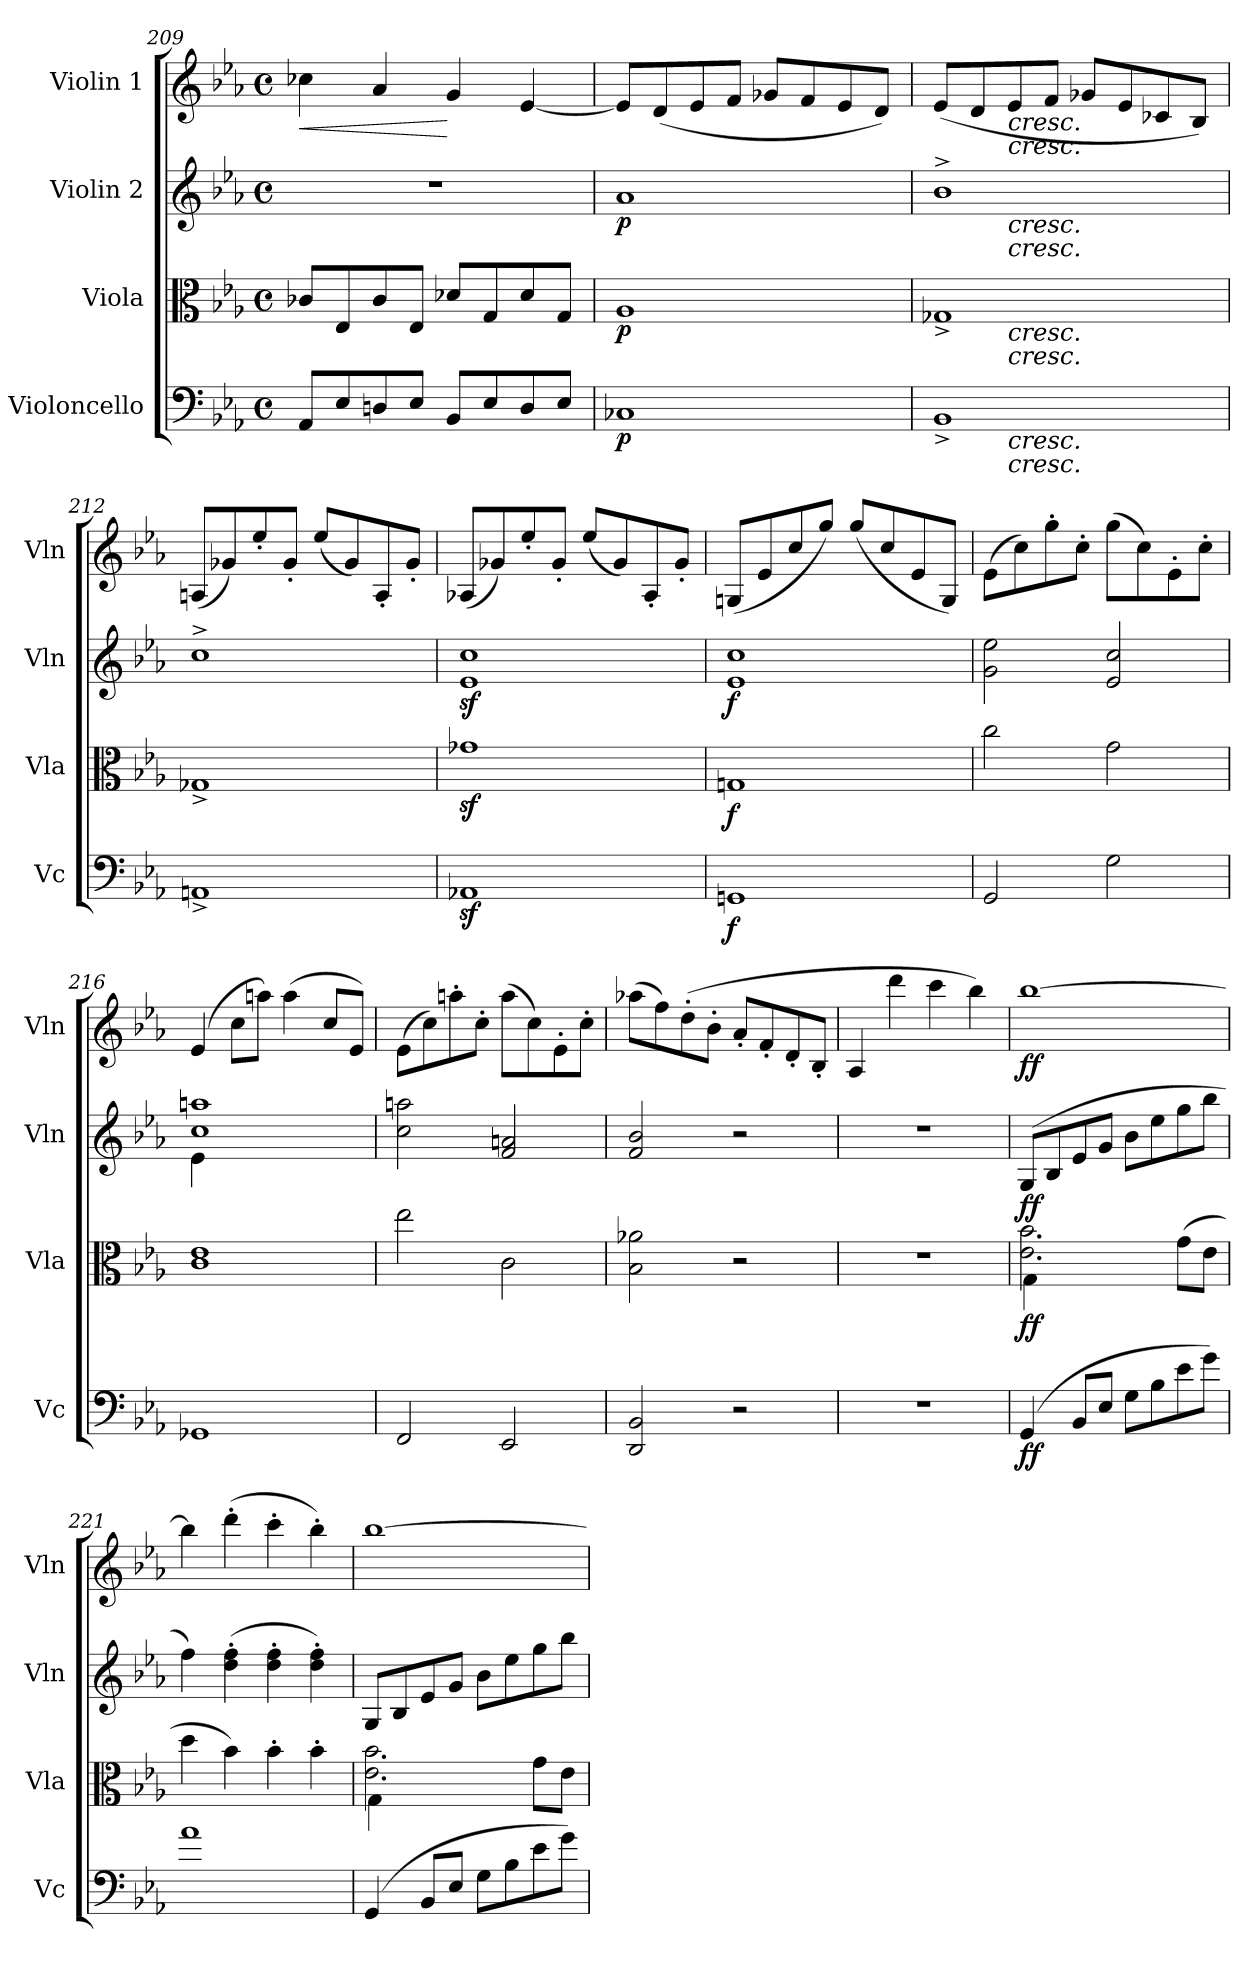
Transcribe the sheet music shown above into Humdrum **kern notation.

**kern	**dynam	**kern	**dynam	**kern	**dynam	**kern	**dynam
*part4	*part4	*part3	*part3	*part2	*part2	*part1	*part1
*staff4	*staff4	*staff3	*staff3	*staff2	*staff2	*staff1	*staff1
*I"Violoncello	*	*I"Viola	*	*I"Violin 2	*	*I"Violin 1	*
*I'Vc	*	*I'Vla	*	*I'Vln	*	*I'Vln	*
*clefF4	*	*clefC3	*	*clefG2	*	*clefG2	*
*k[b-e-a-]	*	*k[b-e-a-]	*	*k[b-e-a-]	*	*k[b-e-a-]	*
*M4/4	*	*M4/4	*	*M4/4	*	*M4/4	*
*met(c)	*	*met(c)	*	*met(c)	*	*met(c)	*
=209	=209	=209	=209	=209	=209	=209	=209
!	!	!	!	!	!	!	!LO:HP:b
8AA-/L	.	8c-X/L	.	1r	.	4cc-X\	<
8E-/	.	8E-/	.	.	.	.	.
8Dn/	.	8c-/	.	.	.	4a-/	.
8E-/J	.	8E-/J	.	.	.	.	.
8BB-/L	.	8d-X/L	.	.	.	4g/	[
8E-/	.	8G/	.	.	.	.	.
8D/	.	8d-/	.	.	.	[4e-/	.
8E-/J	.	8G/J	.	.	.	.	.
=210	=210	=210	=210	=210	=210	=210	=210
!	!LO:DY:b	!	!LO:DY:b	!	!LO:DY:b	!	!
1C-X	p	1A-	p	1a-	p	8e-/L]	.
.	.	.	.	.	.	(8d/	.
.	.	.	.	.	.	8e-/	.
.	.	.	.	.	.	8f/J	.
.	.	.	.	.	.	8g-X/L	.
.	.	.	.	.	.	8f/	.
.	.	.	.	.	.	8e-/	.
.	.	.	.	.	.	8d/J)	.
!!LO:LB:g=z
=211	=211	=211	=211	=211	=211	=211	=211
*^	*	*^	*	*^	*	*	*
1BB-^	4ryy	.	1G-X^	4ryy	.	1b-^	4ryy	.	(8e-/L	.
.	.	.	.	.	.	.	.	.	8d/	.
!	!	!	!	!	!	!	!	!	!LO:TX:b:i:t=cresc.	!
!	!	!	!	!	!	!	!	!	!LO:TX:b:i:t=cresc.	!
!	!	!	!	!	!	!	!LO:TX:b:i:t=cresc.	!	!	!
!	!	!	!	!	!	!	!LO:TX:b:i:t=cresc.	!	!	!
!	!	!	!	!LO:TX:b:i:t=cresc.	!	!	!	!	!	!
!	!	!	!	!LO:TX:b:i:t=cresc.	!	!	!	!	!	!
!	!LO:TX:b:i:t=cresc.	!	!	!	!	!	!	!	!	!
!	!LO:TX:b:i:t=cresc.	!	!	!	!	!	!	!	!	!
.	4ryy	.	.	4ryy	.	.	4ryy	.	8e-/	.
.	.	.	.	.	.	.	.	.	8f/J	.
.	2ryy	.	.	2ryy	.	.	2ryy	.	8g-X/L	.
.	.	.	.	.	.	.	.	.	8e-/	.
.	.	.	.	.	.	.	.	.	8c-X/	.
.	.	.	.	.	.	.	.	.	8B-/J)	.
*v	*v	*	*	*	*	*v	*v	*	*	*
*	*	*v	*v	*	*	*	*	*
=212	=212	=212	=212	=212	=212	=212	=212
1AAn^	.	1G-X^	.	1cc^	.	(8An/L	.
.	.	.	.	.	.	8g-X/)	.
.	.	.	.	.	.	8ee-'/	.
.	.	.	.	.	.	8g-'/J	.
.	.	.	.	.	.	(8ee-/L	.
.	.	.	.	.	.	8g-/)	.
.	.	.	.	.	.	8A'/	.
.	.	.	.	.	.	8g-'/J	.
=213	=213	=213	=213	=213	=213	=213	=213
1AA-Xz<	.	1g-Xz<	.	1e-z< 1ccz<	.	(8A-X/L	.
.	.	.	.	.	.	8g-X/)	.
.	.	.	.	.	.	8ee-'/	.
.	.	.	.	.	.	8g-'/J	.
.	.	.	.	.	.	(8ee-/L	.
.	.	.	.	.	.	8g-/)	.
.	.	.	.	.	.	8A-'/	.
.	.	.	.	.	.	8g-'/J	.
=214	=214	=214	=214	=214	=214	=214	=214
!	!LO:DY:b	!	!LO:DY:b	!	!LO:DY:b	!	!
1GGn	f	1Gn	f	1e- 1cc	f	(8Gn/L	.
.	.	.	.	.	.	8e-/	.
.	.	.	.	.	.	8cc/	.
.	.	.	.	.	.	8gg/J)	.
.	.	.	.	.	.	(8gg/L	.
.	.	.	.	.	.	8cc/	.
.	.	.	.	.	.	8e-/	.
.	.	.	.	.	.	8G/J)	.
=215	=215	=215	=215	=215	=215	=215	=215
2GG/	.	2cc\	.	2g\ 2ee-\	.	(8e-\L	.
.	.	.	.	.	.	8cc\)	.
.	.	.	.	.	.	8gg'\	.
.	.	.	.	.	.	8cc'\J	.
2G\	.	2g\	.	2e-/ 2cc/	.	(8gg\L	.
.	.	.	.	.	.	8cc\)	.
.	.	.	.	.	.	8e-'\	.
.	.	.	.	.	.	8cc'\J	.
!!LO:LB:g=z
=216	=216	=216	=216	=216	=216	=216	=216
*	*	*	*	*^	*	*	*
1GG-X	.	1c 1e-	.	1cc 1aan	4e-\	.	(4e-/	.
.	.	.	.	.	2.ryy	.	8cc\L	.
.	.	.	.	.	.	.	8aan\J)	.
.	.	.	.	.	.	.	(4aa\	.
.	.	.	.	.	.	.	8cc/L	.
.	.	.	.	.	.	.	8e-/J)	.
*	*	*	*	*v	*v	*	*	*
=217	=217	=217	=217	=217	=217	=217	=217
2FF/	.	2ee-\	.	2cc\ 2aan\	.	(8e-\L	.
.	.	.	.	.	.	8cc\)	.
.	.	.	.	.	.	8aan'\	.
.	.	.	.	.	.	8cc'\J	.
2EE-/	.	2c\	.	2f/ 2an/	.	(8aa\L	.
.	.	.	.	.	.	8cc\)	.
.	.	.	.	.	.	8e-'\	.
.	.	.	.	.	.	8cc'\J	.
=218	=218	=218	=218	=218	=218	=218	=218
2DD/ 2BB-/	.	2B-\ 2a-X\	.	2f/ 2b-/	.	(8aa-X\L	.
.	.	.	.	.	.	8ff\)	.
.	.	.	.	.	.	(8dd'\	.
.	.	.	.	.	.	8b-'\J	.
2r	.	2r	.	2r	.	8a-'/L	.
.	.	.	.	.	.	8f'/	.
.	.	.	.	.	.	8d'/	.
.	.	.	.	.	.	8B-'/J	.
!!LO:LB:g=z
=219	=219	=219	=219	=219	=219	=219	=219
1r	.	1r	.	1r	.	4A-/	.
.	.	.	.	.	.	4ddd\	.
.	.	.	.	.	.	4ccc\	.
.	.	.	.	.	.	4bb-\)	.
=220	=220	=220	=220	=220	=220	=220	=220
*	*	*^	*	*	*	*	*
!	!LO:DY:b	!	!	!LO:DY:b	!	!LO:DY:b	!	!LO:DY:b
(4GG/	ff	2.e-\ 2.b-\	4G\	ff	(8G/L	ff	[1bb-	ff
.	.	.	.	.	8B-/	.	.	.
8BB-/L	.	.	2.ryy	.	8e-/	.	.	.
8E-/J	.	.	.	.	8g/J	.	.	.
8G\L	.	.	.	.	8b-\L	.	.	.
8B-\	.	.	.	.	8ee-\	.	.	.
8e-\	.	(8g\L	.	.	8gg\	.	.	.
8g\J)	.	8e-\J	.	.	8bb-\J	.	.	.
*	*	*v	*v	*	*	*	*	*
=221	=221	=221	=221	=221	=221	=221	=221
1a-	.	4dd\	.	4ff\)	.	4bb-\]	.
.	.	4b-\)	.	(4dd\' 4ff\'	.	(4ddd'\	.
.	.	4b-'\	.	4dd\' 4ff\'	.	4ccc'\	.
.	.	4b-'\	.	4dd\' 4ff\')	.	4bb-'\)	.
=222	=222	=222	=222	=222	=222	=222	=222
*	*	*^	*	*	*	*	*
(4GG/	.	2.e-\ 2.b-\	4G\	.	8G/L	.	[1bb-	.
.	.	.	.	.	8B-/	.	.	.
8BB-/L	.	.	2.ryy	.	8e-/	.	.	.
8E-/J	.	.	.	.	8g/J	.	.	.
8G\L	.	.	.	.	8b-\L	.	.	.
8B-\	.	.	.	.	8ee-\	.	.	.
8e-\	.	8g\L	.	.	8gg\	.	.	.
8g\J)	.	8e-\J	.	.	8bb-\J	.	.	.
*	*	*v	*v	*	*	*	*	*
=	=	=	=	=	=	=	=
*-	*-	*-	*-	*-	*-	*-	*-
